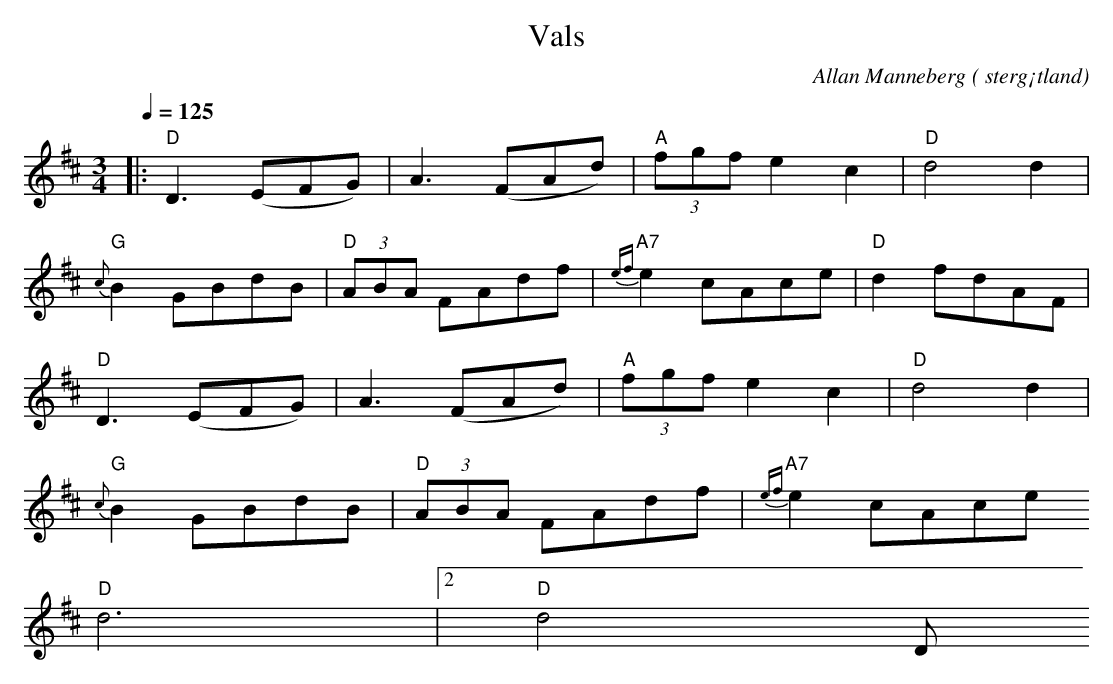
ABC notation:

X:1
T:Vals
O: sterg¡tland
C:Allan Manneberg
Q:1/4=125
M: 3/4
L: 1/8
K: D
|: "D"D3(EFG) | A3(FAd) |"A" (3fgf e2 c2|"D" d4 d2|
"G" {c}B2 GBdB| "D" (3ABA FAdf | "A7" {ef}e2 cAce|"D" d2 fdAF|
"D"D3(EFG) | A3(FAd) |"A" (3fgf e2 c2|"D" d4 d2|
"G" {c}B2 GBdB| "D" (3ABA FAdf | "A7" {ef}e2 cAce
1"D" d6 |2 "D" d4 D
|:
